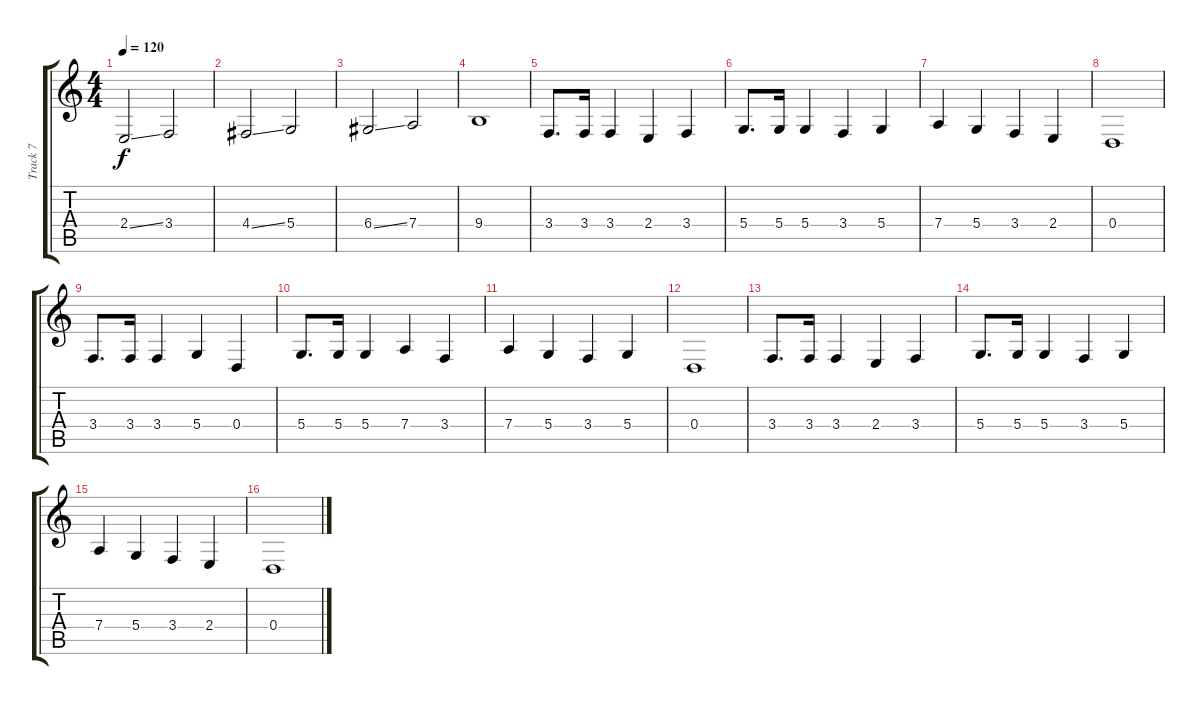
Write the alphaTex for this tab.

\track ("Track 7" "Track 7") {instrument choiraahs}
\staff {score tabs}
\tuning (E4 B3 G3 D3 A2 E2) {hide}
\ts (4 4)
\tempo 120
\clef g2
\ks c
2.4{ss}.2{dy f} 3.4.2 |
4.4{ss}.2 5.4.2 |
6.4{ss}.2 7.4.2 |
9.4.1 |
3.4.8{d} 3.4.16 3.4.4 2.4.4 3.4.4 |
5.4.8{d} 5.4.16 5.4.4 3.4.4 5.4.4 |
7.4.4 5.4.4 3.4.4 2.4.4 |
0.4.1 |
3.4.8{d} 3.4.16 3.4.4 5.4.4 0.4.4 |
5.4.8{d} 5.4.16 5.4.4 7.4.4 3.4.4 |
7.4.4 5.4.4 3.4.4 5.4.4 |
0.4.1 |
3.4.8{d} 3.4.16 3.4.4 2.4.4 3.4.4 |
5.4.8{d} 5.4.16 5.4.4 3.4.4 5.4.4 |
7.4.4 5.4.4 3.4.4 2.4.4 |
0.4.1
